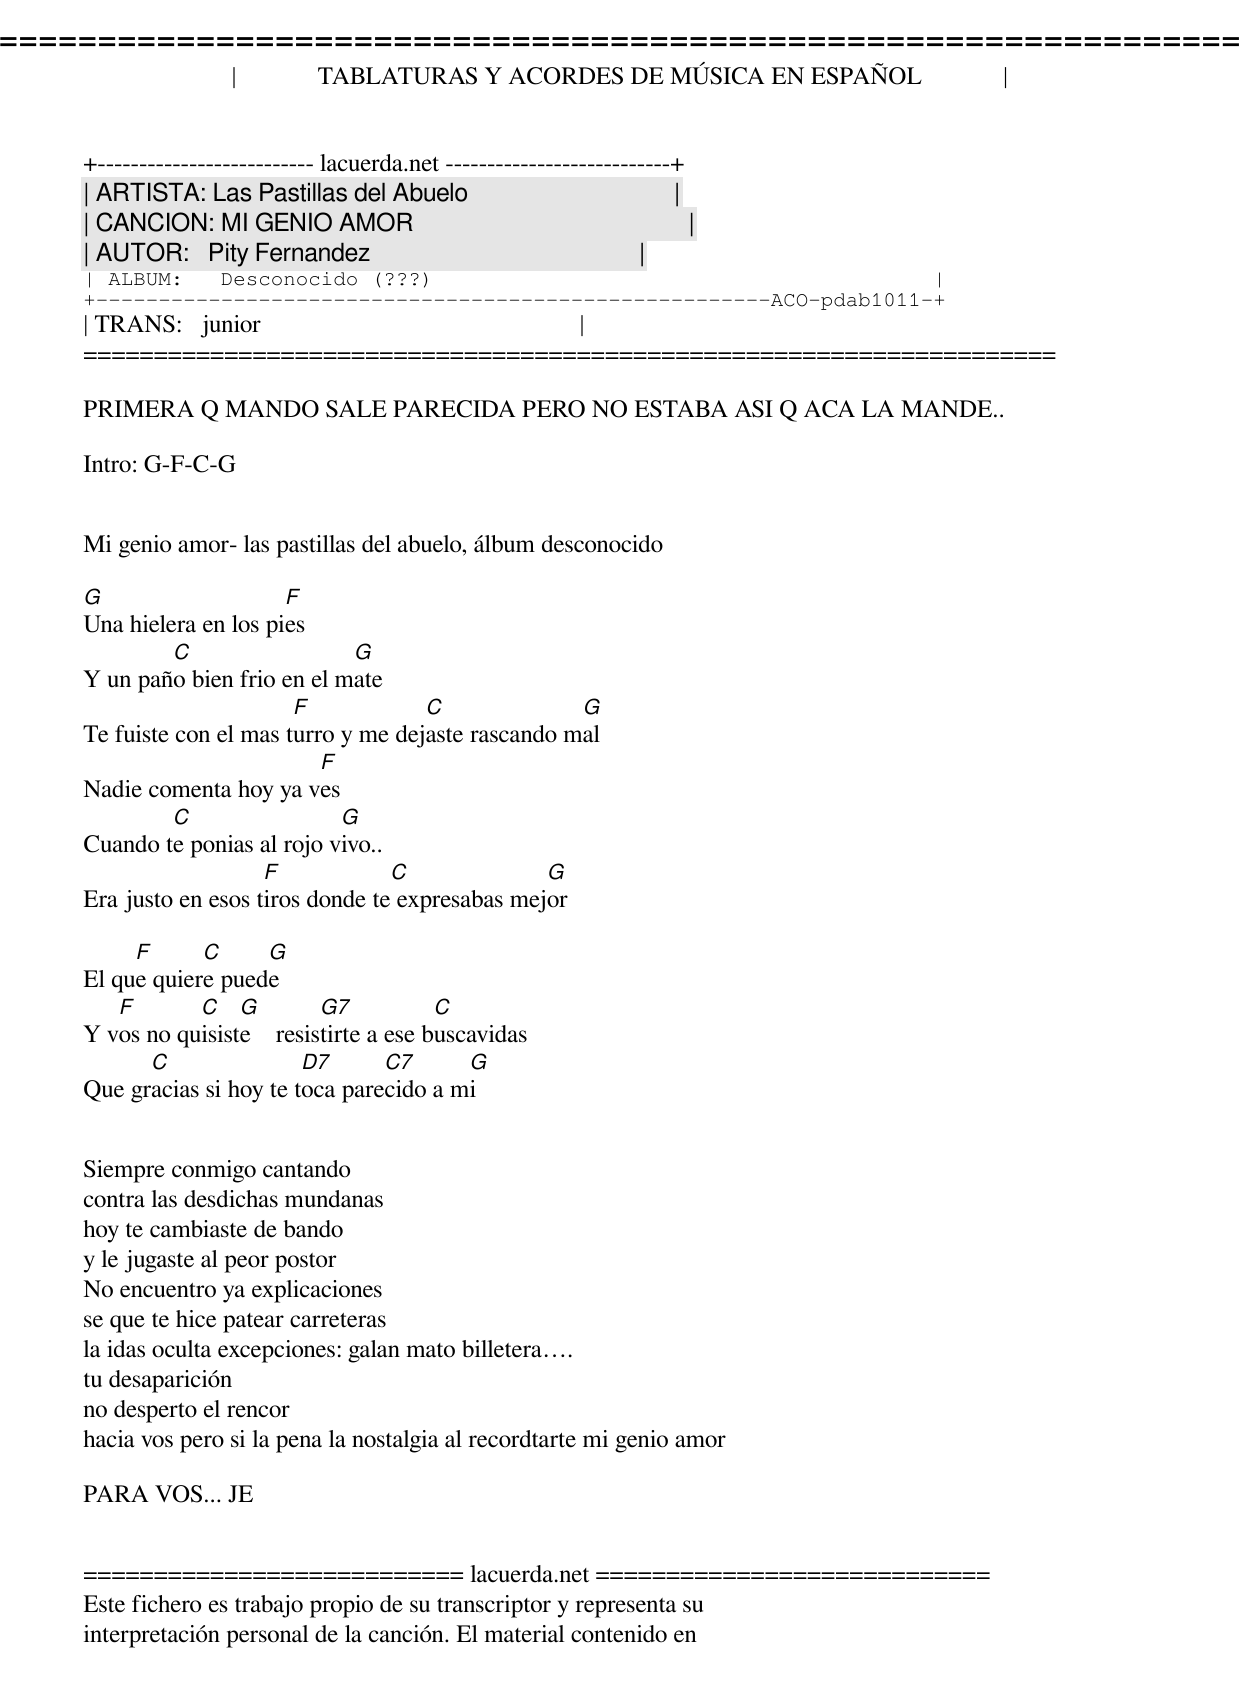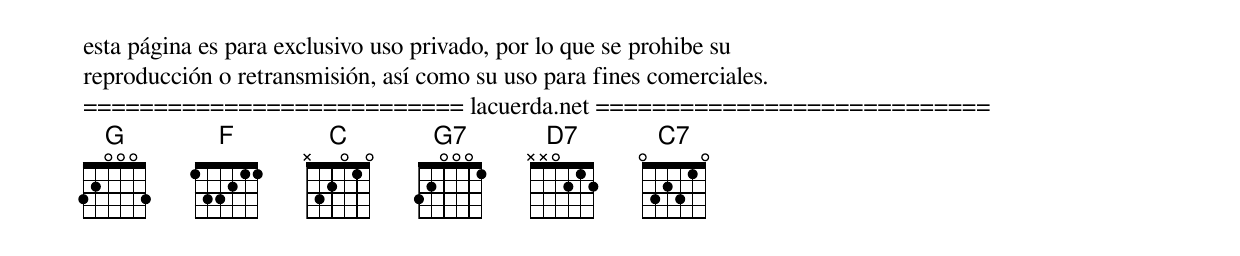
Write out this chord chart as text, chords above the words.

=====================================================================
|             TABLATURAS Y ACORDES DE MÚSICA EN ESPAÑOL             |
+-------------------------- lacuerda.net ---------------------------+
| ARTISTA: Las Pastillas del Abuelo                                 |
| CANCION: MI GENIO AMOR                                            |
| AUTOR:   Pity Fernandez                                           |
| ALBUM:   Desconocido (???)                                        |
+------------------------------------------------------ACO-pdab1011-+
| TRANS:   junior                                                   |
=====================================================================

PRIMERA Q MANDO SALE PARECIDA PERO NO ESTABA ASI Q ACA LA MANDE..

Intro: G-F-C-G


Mi genio amor- las pastillas del abuelo, álbum desconocido

G                    F
Una hielera en los pies
        C                  G
Y un paño bien frio en el mate
                      F            C              G
Te fuiste con el mas turro y me dejaste rascando mal
                      F
Nadie comenta hoy ya ves
        C                 G
Cuando te ponias al rojo vivo..
                   F            C              G
Era justo en esos tiros donde te expresabas mejor

     F      C     G
El que quiere puede
   F       C    G         G7           C
Y vos no quisiste    resistirte a ese buscavidas
      C                D7      C7      G
Que gracias si hoy te toca parecido a mi


Siempre conmigo cantando
contra las desdichas mundanas
hoy te cambiaste de bando
y le jugaste al peor postor
No encuentro ya explicaciones
se que te hice patear carreteras
la idas oculta excepciones: galan mato billetera.
tu desaparición
no desperto el rencor
hacia vos pero si la pena la nostalgia al recordtarte mi genio amor

PARA VOS... JE


=========================== lacuerda.net ============================
Este fichero es trabajo propio de su transcriptor y representa su
interpretación personal de la canción. El material contenido en
esta página es para exclusivo uso privado, por lo que se prohibe su
reproducción o retransmisión, así como su uso para fines comerciales.
=========================== lacuerda.net ============================
